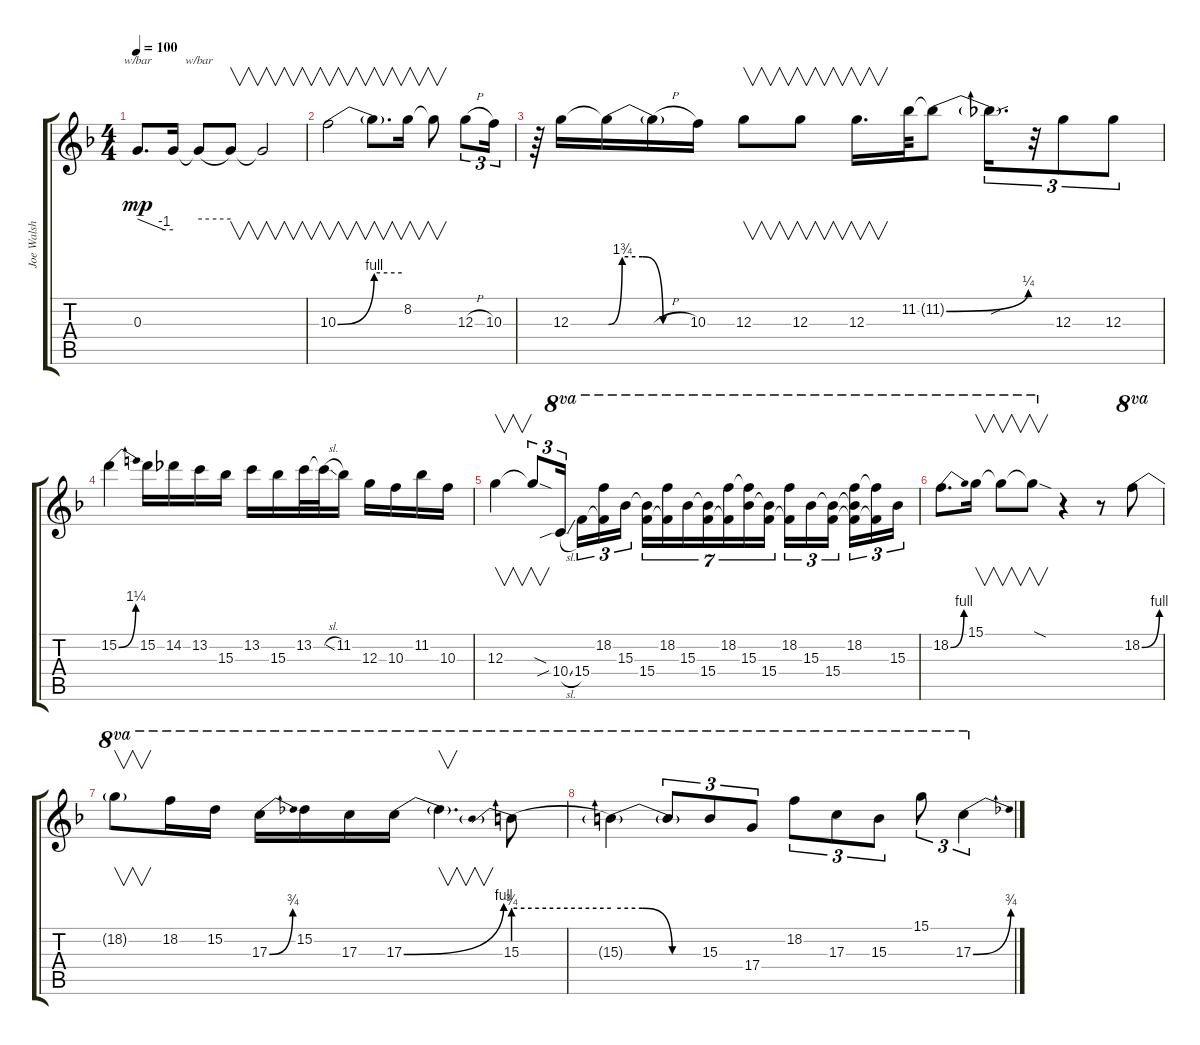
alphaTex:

\track ("Joe Walsh & Steve Lukater" "Joe Walsh ") {instrument distortionguitar}
\staff {score tabs}
\tuning (E4 B3 G3 D3 A2 E2) {hide}
\ts (4 4)
\tempo 100
\clef g2
\ks f
0.3.8{d tbe (custom default 0 0 45 -4 60 -4) dy mp} 0.3{t}.16 0.3{t}.8{tbe (hold default 0 0 60 0)} 0.3{t}.8{v} 0.3{t}.2{v} |
10.3{be (bend 0 0 60 4)}.2{v} 10.3{be (hold 0 4 60 4) t}.8{v d} 8.2.16{v} 8.2{t}.8{v} 12.3{h}.8{tu (3 2)} 10.3.16{tu (3 2)} |
r.64 12.3.16 12.3{be (custom 0 0 10 7 25 7 40 0 60 0) t}.16 12.3{h t}.16 10.3.16 12.3.8{v} 12.3.8{v} 12.3.16{v d} 11.2.64 11.2{be (bend 0 0 60 1) t}.8 11.2{sou t}.16{d tu (3 2)} r.32{tu (3 2)} 12.3.8{tu (3 2)} 12.3.8{tu (3 2)} |
15.2{be (bend 0 0 60 5)}.4 15.2.16 14.2.16 13.2.16 15.3.16 13.2.16 15.3.16 13.2.32 13.2{sl t}.32 11.2.16 12.3.16 10.3.16 11.2.16 10.3.16 |
12.3.4{v} 12.3{sod t}.8{v tu (3 2)} 10.4{sib sl}.16{tu (3 2) ot 8va beam splitsecondary} 15.4.16{tu (3 2) ot 8va} (18.2 15.4{t}).16{tu (3 2) ot 8va} 15.3.16{tu (3 2) ot 8va} (15.3{t} 15.4).16{tu (7 4) ot 8va} (18.2 15.4{t}).16{tu (7 4) ot 8va} 15.3.16{tu (7 4) ot 8va} (15.3{t} 15.4).16{tu (7 4) ot 8va} (18.2 15.4{t}).16{tu (7 4) ot 8va} (18.2{t} 15.3).16{tu (7 4) ot 8va} (15.3{t} 15.4).16{tu (7 4) ot 8va} (18.2 15.4{t}).16{tu (3 2) ot 8va} 15.3.16{tu (3 2) ot 8va} (15.3{t} 15.4).16{tu (3 2) ot 8va beam splitsecondary} (18.2 15.3{t} 15.4{t}).16{tu (3 2) ot 8va} (18.2{t} 15.4{t}).16{tu (3 2) ot 8va} 15.3.16{tu (3 2) ot 8va} |
18.2{be (bend 0 0 60 4)}.8{d ot 8va} 15.1.16{v ot 8va} 15.1{t}.8{v ot 8va} 15.1{sod t}.8{v ot 8va} r.4 r.8 18.2{be (bend 0 0 60 4)}.8{ot 8va} |
18.2{t}.8{v ot 8va} 18.2.16{ot 8va} 15.2.16{ot 8va} 17.3{be (bend 0 0 60 3)}.16{ot 8va} 15.2.16{ot 8va} 17.3.16{ot 8va} 17.3{be (bend 0 0 60 4)}.16{ot 8va} 17.3{t}.4{v d ot 8va} 15.3{be (prebend 0 3 60 3)}.8{ot 8va} |
15.3{be (custom 0 3 20 3 40 0 60 0) t}.4{ot 8va} 15.3{t}.8{tu (3 2) ot 8va} 15.3.8{tu (3 2) ot 8va} 17.4.8{tu (3 2) ot 8va} 18.2.8{tu (3 2) ot 8va} 17.3.8{tu (3 2) ot 8va} 15.3.8{tu (3 2) ot 8va} 15.1.8{tu (3 2) ot 8va} 17.3{be (bend 0 0 60 3)}.4{tu (3 2) ot 8va}
